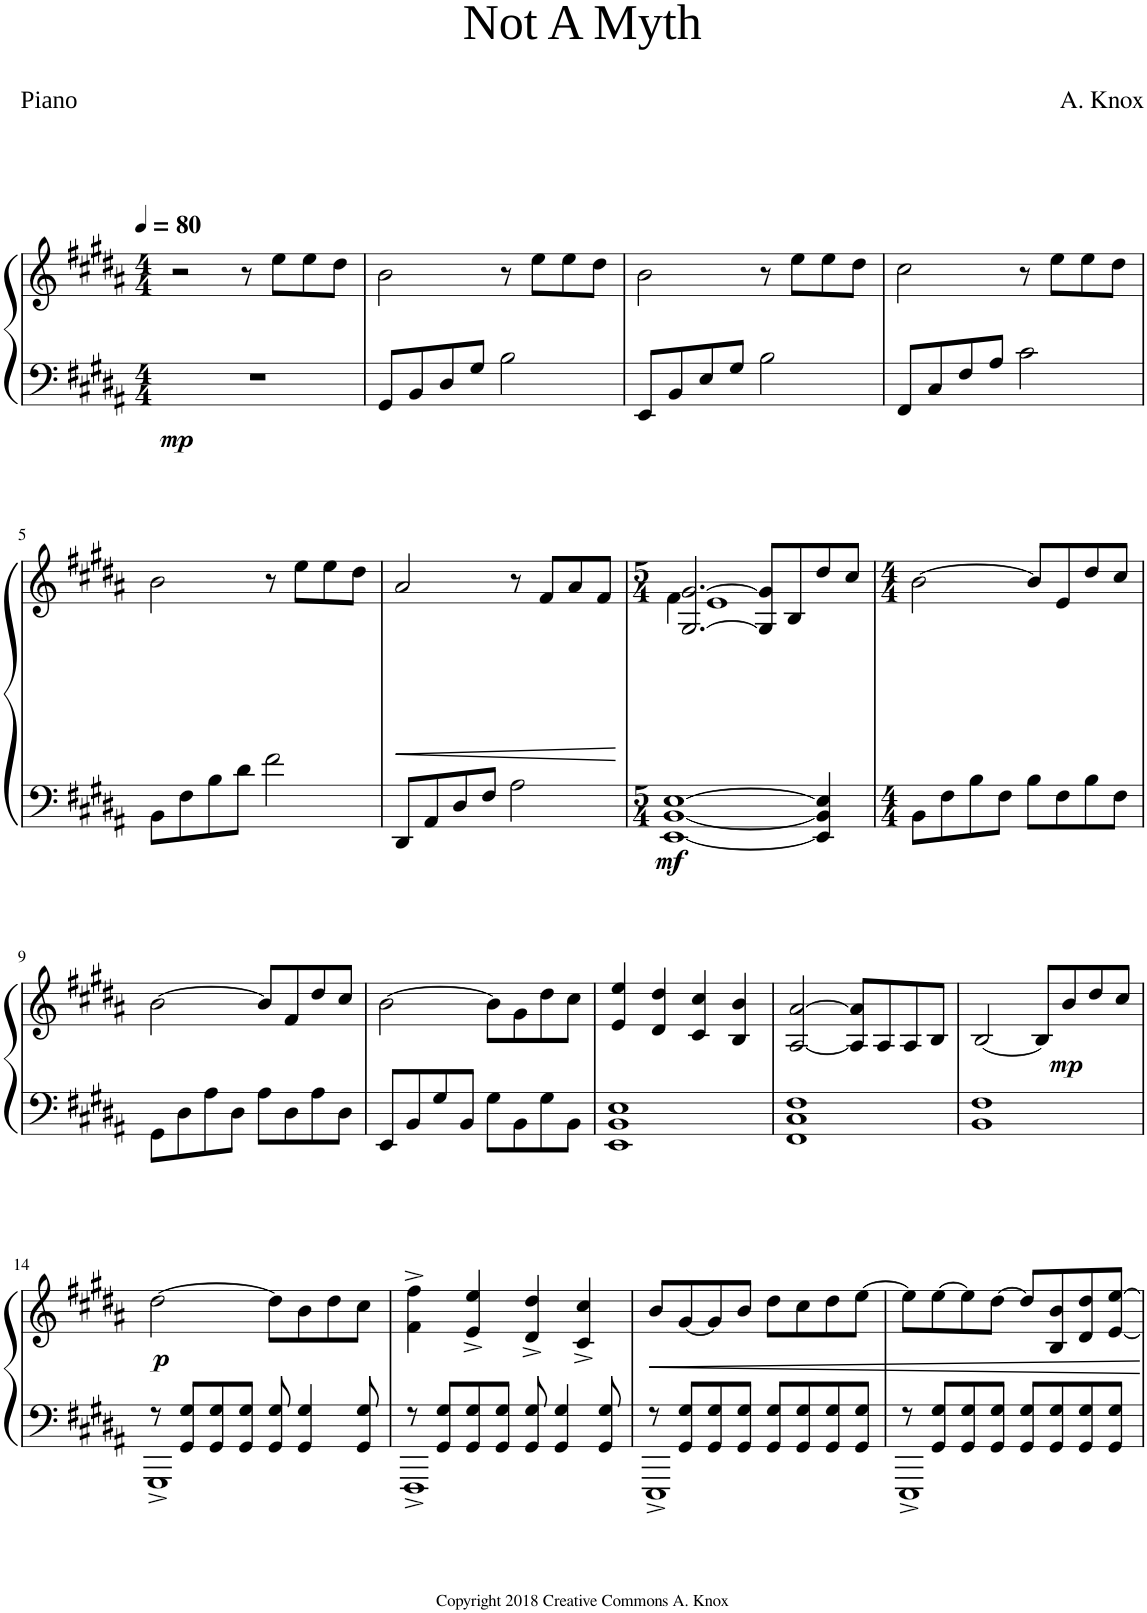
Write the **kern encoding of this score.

**kern	**kern	**dynam
*part1	*part1	*part1
*staff2	*staff1	*staff1/2
*I"Piano	*	*
*I'Pno.	*	*
*clefF4	*clefG2	*
*k[f#c#g#d#a#]	*k[f#c#g#d#a#]	*
*M4/4	*M4/4	*
*MM80	*MM80	*
=1	=1	=1
!	!	!LO:DY:b=2
1r	2r	mp
.	8r	.
.	8ee\L	.
.	8ee\	.
.	8dd#\J	.
=2	=2	=2
8GG#/L	2b\	.
8BB/	.	.
8D#/	.	.
8G#/J	.	.
2B\	8r	.
.	8ee\L	.
.	8ee\	.
.	8dd#\J	.
=3	=3	=3
8EE/L	2b\	.
8BB/	.	.
8E/	.	.
8G#/J	.	.
2B\	8r	.
.	8ee\L	.
.	8ee\	.
.	8dd#\J	.
=4	=4	=4
8FF#/L	2cc#\	.
8C#/	.	.
8F#/	.	.
8A#/J	.	.
2c#\	8r	.
.	8ee\L	.
.	8ee\	.
.	8dd#\J	.
!!LO:LB:g=z
=5	=5	=5
8BB\L	2b\	.
8F#\	.	.
8B\	.	.
8d#\J	.	.
2f#\	8r	.
.	8ee\L	.
.	8ee\	.
.	8dd#\J	.
=6	=6	=6
!	!	!LO:HP:b
8DD#/L	2a#/	<
8AA#/	.	.
8D#/	.	.
8F#/J	.	.
2A#\	8r	.
.	8f#/L	.
.	8a#/	.
.	8f#/J	.
.	.	[
=7	=7	=7
*M5/4	*M5/4	*
*	*^	*
!	!	!	!LO:DY:b=2
[1EE [1BB [1E	[2.G#/ [2.g#/	4f#\	mf
.	.	1e	.
.	8G#/] 8g#/]L	.	.
.	8B/	.	.
4EE/] 4BB/] 4E/]	8dd#/	.	.
.	8cc#/J	.	.
*	*v	*v	*
=8	=8	=8
*M4/4	*M4/4	*
8BB\L	[2b\	.
8F#\	.	.
8B\	.	.
8F#\J	.	.
8B\L	8b/L]	.
8F#\	8e/	.
8B\	8dd#/	.
8F#\J	8cc#/J	.
!!LO:LB:g=z
=9	=9	=9
8GG#\L	[2b\	.
8D#\	.	.
8A#\	.	.
8D#\J	.	.
8A#\L	8b/L]	.
8D#\	8f#/	.
8A#\	8dd#/	.
8D#\J	8cc#/J	.
=10	=10	=10
8EE/L	[2b\	.
8BB/	.	.
8G#/	.	.
8BB/J	.	.
8G#\L	8b\L]	.
8BB\	8g#\	.
8G#\	8dd#\	.
8BB\J	8cc#\J	.
=11	=11	=11
1EE 1BB 1E	4e/ 4ee/	.
.	4d#/ 4dd#/	.
.	4c#/ 4cc#/	.
.	4B/ 4b/	.
=12	=12	=12
1FF# 1C# 1F#	[2A#/ [2a#/	.
.	8A#/] 8a#/]L	.
.	8A#/	.
.	8A#/	.
.	8B/J	.
=13	=13	=13
1BB 1F#	[2B/	.
.	8B/L]	.
!	!	!LO:DY:b
.	8b/	mp
.	8dd#/	.
.	8cc#/J	.
!!LO:LB:g=z
=14	=14	=14
*^	*	*
!	!	!	!LO:DY:b
8r	1GGG#^	[2dd#\	p
8GG#/ 8G#/L	.	.	.
8GG#/ 8G#/	.	.	.
8GG#/ 8G#/J	.	.	.
8GG#/ 8G#/	.	8dd#\L]	.
4GG#/ 4G#/	.	8b\	.
.	.	8dd#\	.
8GG#/ 8G#/	.	8cc#\J	.
=15	=15	=15	=15
8r	1FFF#^	4f#\^ 4ff#\^	.
8GG#/ 8G#/L	.	.	.
8GG#/ 8G#/	.	4e/^ 4ee/^	.
8GG#/ 8G#/J	.	.	.
8GG#/ 8G#/	.	4d#/^ 4dd#/^	.
4GG#/ 4G#/	.	.	.
.	.	4c#/^ 4cc#/^	.
8GG#/ 8G#/	.	.	.
=16	=16	=16	=16
8r	1EEE^	8b/L	.
8GG#/ 8G#/L	.	[8g#/	.
8GG#/ 8G#/	.	8g#/]	.
8GG#/ 8G#/J	.	8b/J	.
8GG#/ 8G#/L	.	8dd#\L	.
8GG#/ 8G#/	.	8cc#\	.
8GG#/ 8G#/	.	8dd#\	.
8GG#/ 8G#/J	.	[8ee\J	.
=17	=17	=17	=17
8r	1EEE^	8ee\L]	.
8GG#/ 8G#/L	.	[8ee\	.
8GG#/ 8G#/	.	8ee\]	.
8GG#/ 8G#/J	.	[8dd#\J	.
8GG#/ 8G#/L	.	8dd#/L]	.
8GG#/ 8G#/	.	8B/ 8b/	.
8GG#/ 8G#/	.	8d#/ 8dd#/	.
8GG#/ 8G#/J	.	[8e/ [8ee/J	.
*v	*v	*	*
=	=	=
*-	*-	*-
